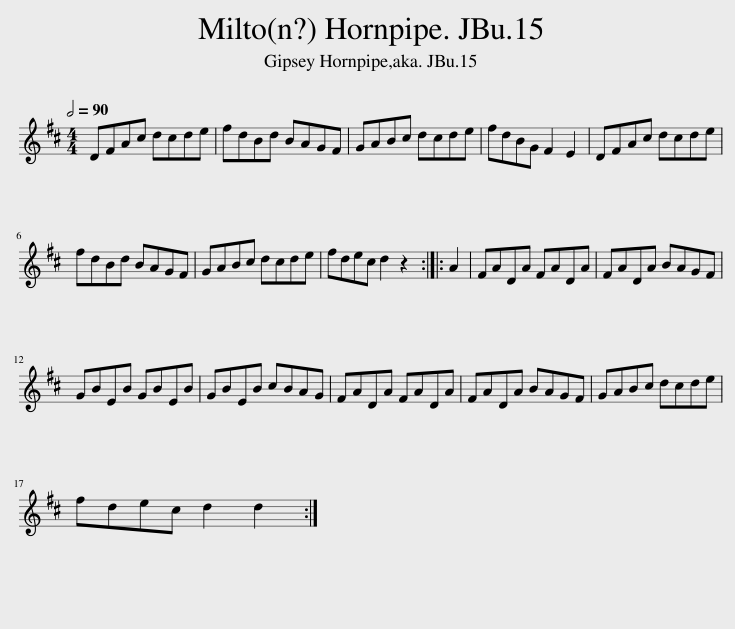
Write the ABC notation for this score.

X:1
L:1/8
Q:1/2=90
M:4/4
I:linebreak $
K:D
V:1 treble
V:1
 DFAc dcde | fdBd BAGF | GABc dcde | fdBG F2 E2 | DFAc dcde |$ %5
 fdBd BAGF | GABc dcde | fdec d2 z2 :: A2 | FADA FADA | %10
 FADA BAGF |$ GBEB GBEB | GBEB cBAG | FADA FADA | FADA BAGF | %15
 GABc dcde |$ fdec d2 d2 :| %17
